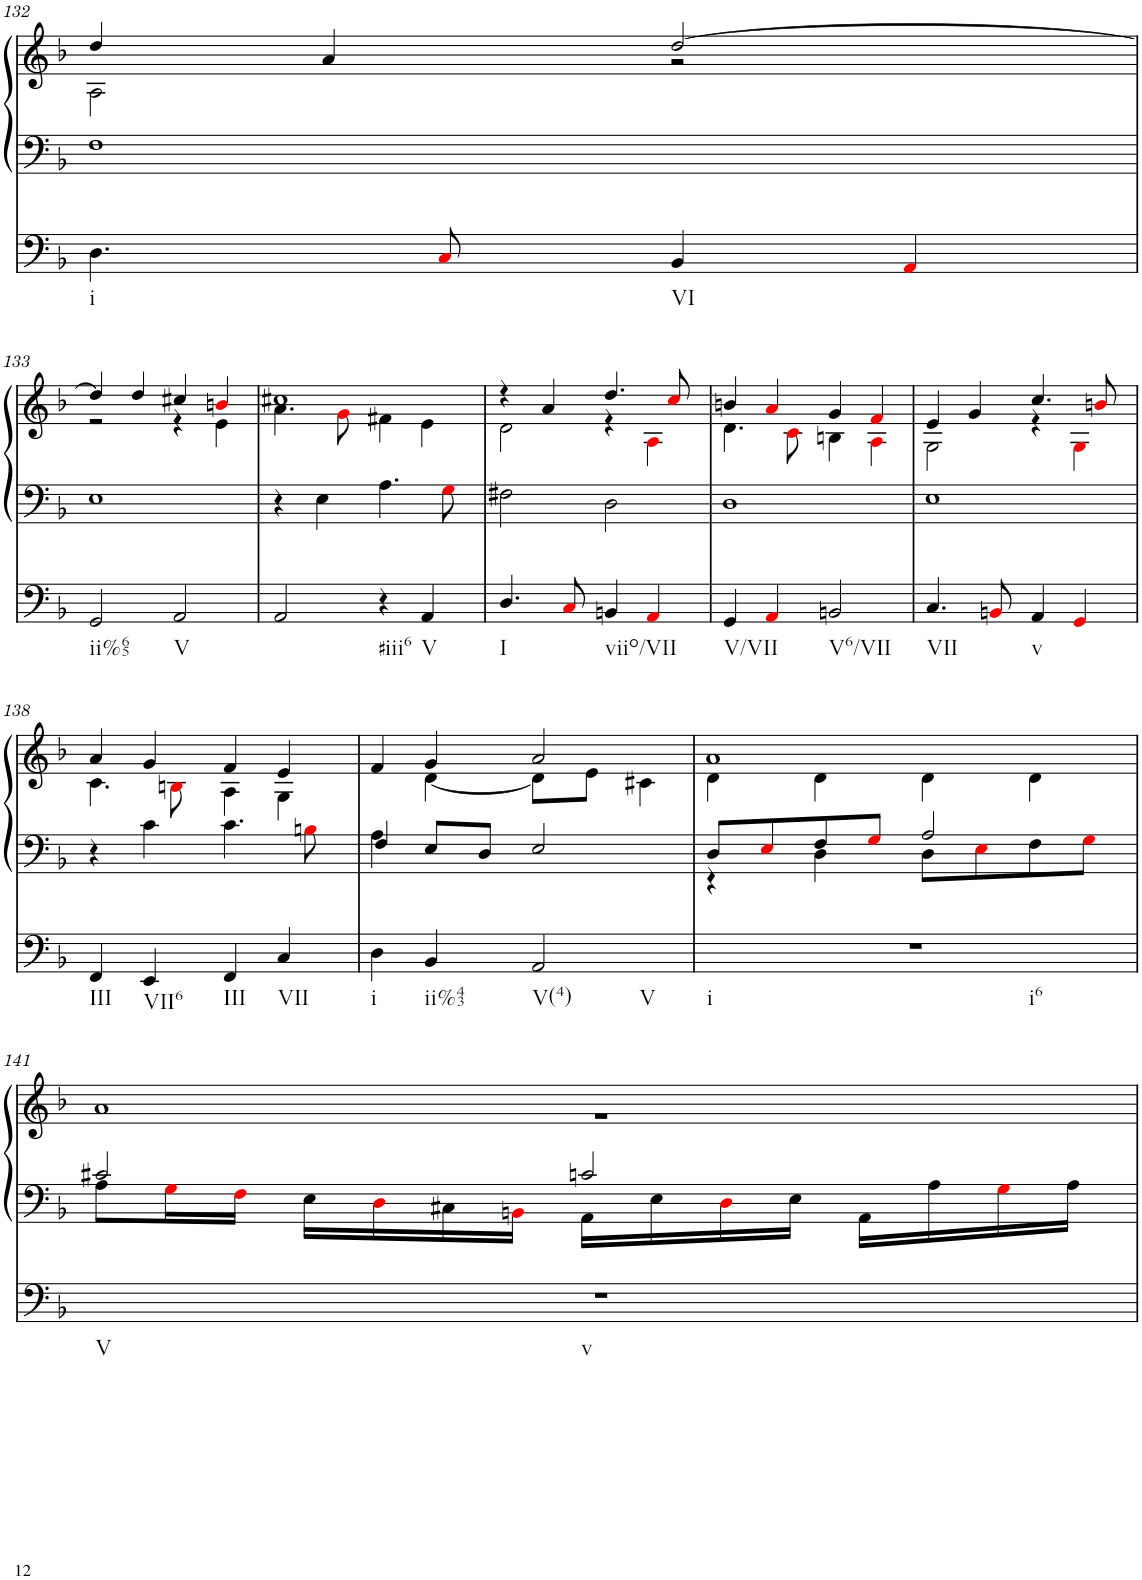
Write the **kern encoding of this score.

**kern	**kern	**kern
*part2	*part1	*part1
*staff3	*staff2	*staff1
*I"Pedal	*I"linke Hand	*
!!LO:PB:g=z
*clefF4	*clefF4	*clefG2
*k[b-]	*k[b-]	*k[b-]
*M4/4	*M4/4	*M4/4
=132	=132	=132
*	*	*^
!LO:TX:b:t=i	!	!	!
4.D\	1F	4dd/	2A\
.	.	4a/	.
8Ci/	.	.	.
!LO:TX:b:t=VI	!	!	!
4BB-/	.	[2dd/	2r
4AAi/	.	.	.
!!LO:LB:g=z	!!
=133	=133	=133	=133
!LO:TX:b:t=ii%65	!	!	!
2GG/	1E	4dd/]	2r
.	.	4dd/	.
!LO:TX:b:t=V	!	!	!
2AA/	.	4cc#X/	4r
.	.	4bni/	4e\
=134	=134	=134	=134
2AA/	4r	1cc#X	4.a\
.	4E\	.	.
.	.	.	8gi\
!LO:TX:b:t=#iii6	!	!	!
4r	4.A\	.	4f#X\
!LO:TX:b:t=V	!	!	!
4AA/	.	.	4e\
.	8Gi\	.	.
=135	=135	=135	=135
!LO:TX:b:t=I	!	!	!
4.D/	2F#X\	4r	2d\
.	.	4a/	.
8Ci/	.	.	.
!LO:TX:b:t=viio/VII	!	!	!
4BBn/	2D\	4.dd/	4r
4AAi/	.	.	4Ai\
.	.	8cci/	.
=136	=136	=136	=136
!LO:TX:b:t=V/VII	!	!	!
4GG/	1D	4bn/	4.d\
4AAi/	.	4ai/	.
.	.	.	8ci\
!LO:TX:b:t=V6/VII	!	!	!
2BBn/	.	4g/	4Bn\
.	.	4fi/	4Ai\
=137	=137	=137	=137
!LO:TX:b:t=VII	!	!	!
4.C/	1E	4e/	2G\
.	.	4g/	.
8BBni/	.	.	.
!LO:TX:b:t=v	!	!	!
4AA/	.	4.cc/	4r
4GGi/	.	.	4Gi\
.	.	8bni/	.
!!LO:LB:g=z	!!
=138	=138	=138	=138
!LO:TX:b:t=III	!	!	!
4FF/	4r	4a/	4.c\
!LO:TX:b:t=VII6	!	!	!
4EE/	4c\	4g/	.
.	.	.	8Bni\
!LO:TX:b:t=III	!	!	!
4FF/	4.c\	4f/	4A\
!LO:TX:b:t=VII	!	!	!
4C/	.	4e/	4G\
.	8Bni\	.	.
=139	=139	=139	=139
*	*^	*	*
!LO:TX:b:t=i	!	!	!	!
4D\	4F/	4A\	4f/	4ryy
!LO:TX:b:t=ii%43	!	!	!	!
4BB-/	8E/L	2.ryy	4g/	[4d\
.	8D/J	.	.	.
!LO:TX:b:t=V(4)	!	!	!	!
!LO:TX:b:t=V	!	!	!	!
2AA/	2E/	.	2a/	8d\L]
.	.	.	.	8e\J
.	.	.	.	4c#X\
=140	=140	=140	=140	=140
!LO:TX:b:t=i	!	!	!	!
!LO:TX:b:t=i6	!	!	!	!
1r	8D/L	4r	1a	4d\
.	8Ei/	.	.	.
.	8F/	4D\	.	4d\
.	8Gi/J	.	.	.
.	2A/	8D\L	.	4d\
.	.	8Ei\	.	.
.	.	8F\	.	4d\
.	.	8Gi\J	.	.
!!LO:LB:g=z	!!
=141	=141	=141	=141	=141
!LO:TX:b:t=V	!	!	!	!
!LO:TX:b:t=v	!	!	!	!
1r	2c#X/	8A\L	1a	1r
.	.	16Gi\L	.	.
.	.	16Fi\JJ	.	.
.	.	16E\LL	.	.
.	.	16Di\	.	.
.	.	16C#X\	.	.
.	.	16BBni\JJ	.	.
.	2cn/	16AA\LL	.	.
.	.	16E\	.	.
.	.	16Di\	.	.
.	.	16E\JJ	.	.
.	.	16AA\LL	.	.
.	.	16A\	.	.
.	.	16Gi\	.	.
.	.	16A\JJ	.	.
*	*v	*v	*	*
*	*	*v	*v
=	=	=
*-	*-	*-
